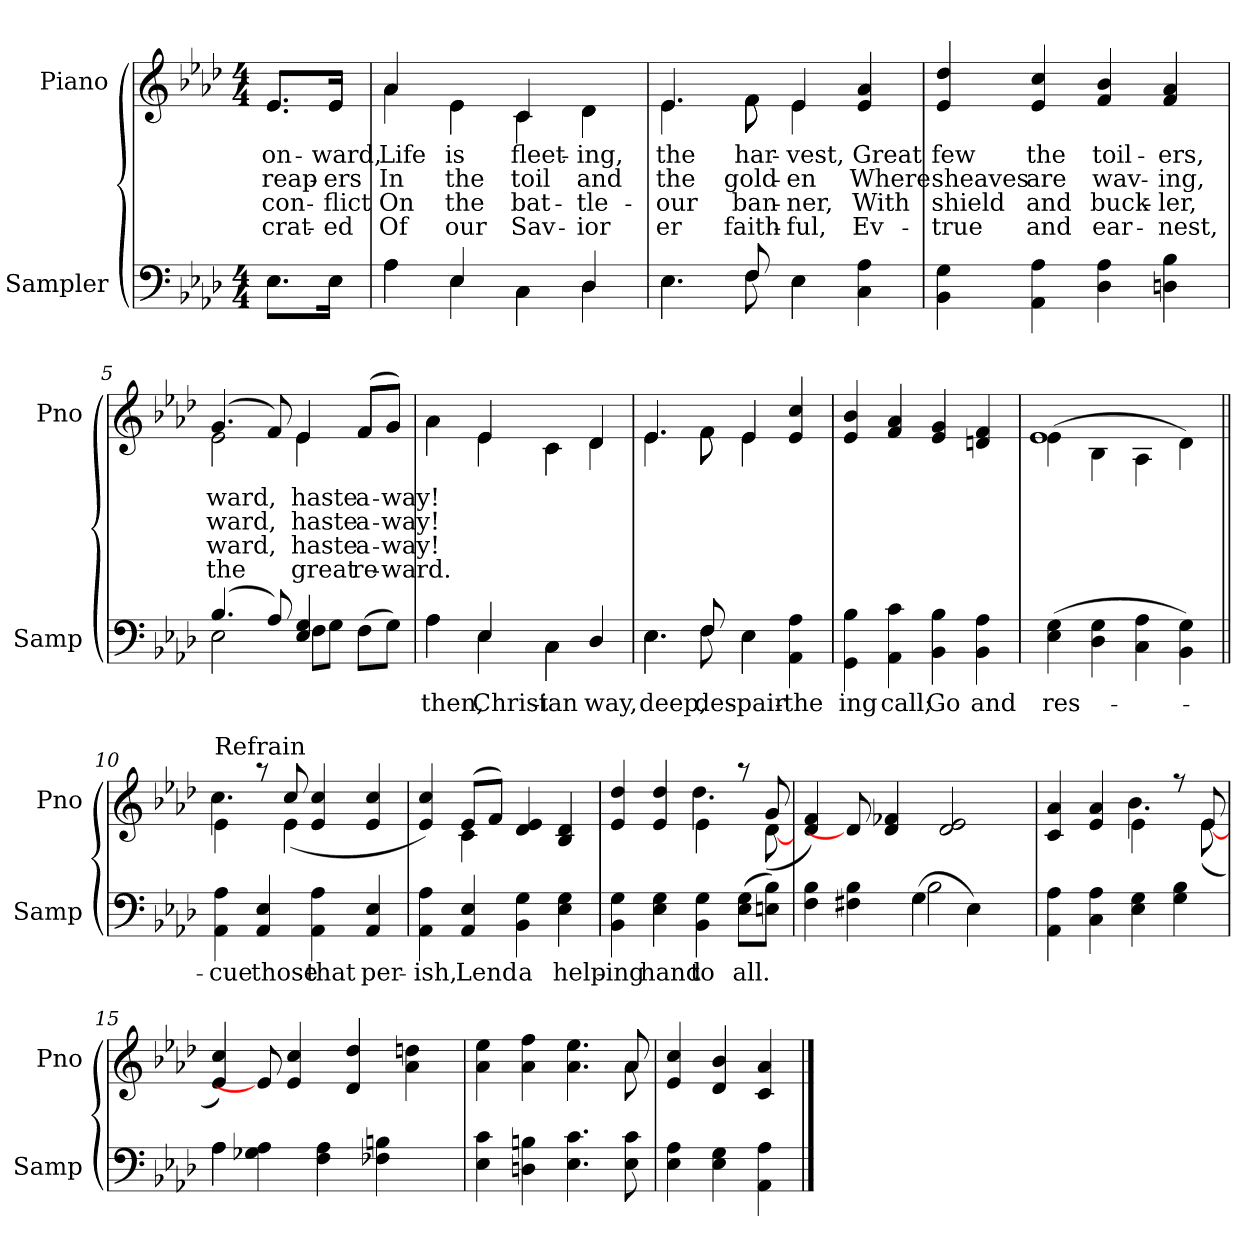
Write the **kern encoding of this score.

**kern	**text	**kern	**text	**text	**text	**text
*part2	*part2	*part1	*part1	*part1	*part1	*part1
*staff2	*staff2	*staff1	*staff1	*staff1	*staff1	*staff1
*I"Sampler	*	*I"Piano	*	*	*	*
*I'Samp	*	*I'Pno	*	*	*	*
*clefF4	*	*clefG2	*	*	*	*
*k[b-e-a-d-]	*	*k[b-e-a-d-]	*	*	*	*
*A-:	*	*A-:	*	*	*	*
*M4/4	*	*M4/4	*	*	*	*
=1	=1	=1	=1	=1	=1	=1
*^	*	*^	*	*	*	*
8.E-\L	8.E-\L	.	8.e-/L	8.e-/L	on-	reap-	con-	-crat-
16E-\Jk	16E-\Jk	.	16e-/Jk	16e-/Jk	-ward,	-ers	-flict	-ed
=2	=2	=2	=2	=2	=2	=2	=2	=2
4A-\	4A-	.	4a-/	4a-	Life	In	On	Of
4E-/	4E-	.	4e-\	4e-	is	the	the	our
4C\	4C	.	4c/	4c	fleet-	toil	bat-	Sav-
4D-/	4D-	.	4d-\	4d-	-ing,	and	-tle-	-ior
=3	=3	=3	=3	=3	=3	=3	=3	=3
4.E-\	4.E-	.	4.e-/	4.e-	the	the	our	-er
8F/	8F	.	8f\	8f	har-	gold-	ban-	faith-
4E-\	4E-	.	4e-/	4e-	-vest,	-en	-ner,	-ful,
4C 4A-	4ryy	.	4e- 4a-	4ryy	Great	Where	With	Ev-
*v	*v	*	*	*	*	*	*	*
*	*	*v	*v	*	*	*	*
=4	=4	=4	=4	=4	=4	=4
4BB- 4G	.	4e- 4dd-	few	sheaves	shield	true
4AA- 4A-	.	4e- 4cc	the	are	and	and
4D- 4A-	.	4f 4b-	toil-	wav-	buck-	ear-
4Dn 4B-	.	4f 4a-	-ers,	-ing,	-ler,	-nest,
=5	=5	=5	=5	=5	=5	=5
*^	*	*^	*	*	*	*
(4.B-/	2E-	.	(4.g/	2e-	-ward,	-ward,	-ward,	the
8A-/)	.	.	8f/)	.	.	.	.	.
4E- 4G	8F\L	.	4e-/	4e-	haste	haste	haste	great
.	8G\J	.	.	.	.	.	.	.
(8F\L	4ryy	.	(8f/L	8f/L	a-	a-	a-	re-
8G\J)	.	.	8g/J)	8g/J	-way!	-way!	-way!	-ward.
=6	=6	=6	=6	=6	=6	=6	=6	=6
4A-\	4A-	then,	4a-\	4a-	.	.	.	.
4E-/	4E-	Christ-	4e-/	4e-	.	.	.	.
4C\	4C	-ian	4c\	4c	.	.	.	.
4D-/	4ryy	-way,	4d-/	4d-	.	.	.	.
=7	=7	=7	=7	=7	=7	=7	=7	=7
4.E-\	4.E-	deep,	4.e-/	4.e-	.	.	.	.
8F/	8F	des-	8f\	8f	.	.	.	.
4E-\	4E-	-pair-	4e-/	4e-	.	.	.	.
4AA- 4A-	4ryy	the	4e- 4cc	4ryy	.	.	.	.
*v	*v	*	*	*	*	*	*	*
*	*	*v	*v	*	*	*	*
=8	=8	=8	=8	=8	=8	=8
4GG 4B-	-ing	4e- 4b-	.	.	.	.
4AA- 4c	call;	4f 4a-	.	.	.	.
4BB- 4B-	Go	4e- 4g	.	.	.	.
4BB- 4A-	and	4dn 4f	.	.	.	.
=9	=9	=9	=9	=9	=9	=9
*	*	*^	*	*	*	*
(4E- 4G	res-	(4e-\	1e-	.	.	.	.
4D- 4G	.	4B-\	.	.	.	.	.
4C 4A-	.	4A-\	.	.	.	.	.
4BB- 4G)	.	4d-\)	.	.	.	.	.
=10||	=10||	=10||	=10||	=10||	=10||	=10||	=10||
!	!	!LO:TX:t=Refrain	!	!	!	!	!
4AA- 4A-	-cue	4e-\	4.cc	.	.	.	.
4AA- 4E-	those	8r	.	.	.	.	.
.	.	8cc/	(4e-	.	.	.	.
4AA- 4A-	that	4e- 4cc	.	.	.	.	.
.	.	.	4.ryy	.	.	.	.
4AA- 4E-	per-	4e- 4cc	.	.	.	.	.
=11	=11	=11	=11	=11	=11	=11	=11
4AA- 4A-	-ish,	4e- 4cc)	4ryy	.	.	.	.
4AA- 4E-	Lend	(8e-/L	4c	.	.	.	.
.	.	8f/J)	.	.	.	.	.
4BB- 4G	a	4d- 4e-	2ryy	.	.	.	.
4E- 4G	help-	4B- 4d-	.	.	.	.	.
=12	=12	=12	=12	=12	=12	=12	=12
4BB- 4G	-ing	4e- 4dd-	2ryy	.	.	.	.
4E- 4G	hand	4e- 4dd-	.	.	.	.	.
4BB- 4G	to	4e-\	4.dd-	.	.	.	.
(8E-\ 8G\L	all.	8r	.	.	.	.	.
8En\ 8B-\J)	.	8g/	([8d-	.	.	.	.
*	*	*v	*v	*	*	*	*
=13	=13	=13	=13	=13	=13	=13
*^	*	*	*	*	*	*
4F 4B-	2ryy	.	4d- 4f)	.	.	.	.
4F#X 4B-	.	.	8d-]	.	.	.	.
.	.	.	4d- 4f-X	.	.	.	.
(4G\	2B-	.	.	.	.	.	.
.	.	.	2d- 2e-	.	.	.	.
4E-\)	.	.	.	.	.	.	.
8ryy	8ryy	.	.	.	.	.	.
*v	*v	*	*	*	*	*	*
=14	=14	=14	=14	=14	=14	=14
*	*	*^	*	*	*	*
4AA- 4A-	.	4c 4a-	2ryy	.	.	.	.
4C 4A-	.	4e- 4a-	.	.	.	.	.
4E- 4G	.	4e-\	4.b-	.	.	.	.
4G 4B-	.	8r	.	.	.	.	.
.	.	8e-/	([8e-	.	.	.	.
*	*	*v	*v	*	*	*	*
=15	=15	=15	=15	=15	=15	=15
*^	*	*	*	*	*	*
4A-\	4A-	.	4e- 4cc)	.	.	.	.
4G-X 4A-	8ryy	.	8e-]	.	.	.	.
.	2.ryy	.	4e- 4cc	.	.	.	.
4F 4A-	.	.	.	.	.	.	.
.	.	.	4d- 4dd-	.	.	.	.
4F-X 4Bn	.	.	.	.	.	.	.
.	.	.	4a- 4ddn	.	.	.	.
8ryy	.	.	.	.	.	.	.
*v	*v	*	*	*	*	*	*
=16	=16	=16	=16	=16	=16	=16
*	*	*^	*	*	*	*
4E- 4c	.	4a- 4ee-	2..ryy	.	.	.	.
4Dn 4Bn	.	4a- 4ff	.	.	.	.	.
4.E- 4.c	.	4.a- 4.ee-	.	.	.	.	.
8E- 8c	.	8a-/	8a-	.	.	.	.
*	*	*v	*v	*	*	*	*
=17	=17	=17	=17	=17	=17	=17
4E- 4A-	.	4e- 4cc	.	.	.	.
4E- 4G	.	4d- 4b-	.	.	.	.
4AA- 4A-	.	4c 4a-	.	.	.	.
==	==	==	==	==	==	==
*-	*-	*-	*-	*-	*-	*-
